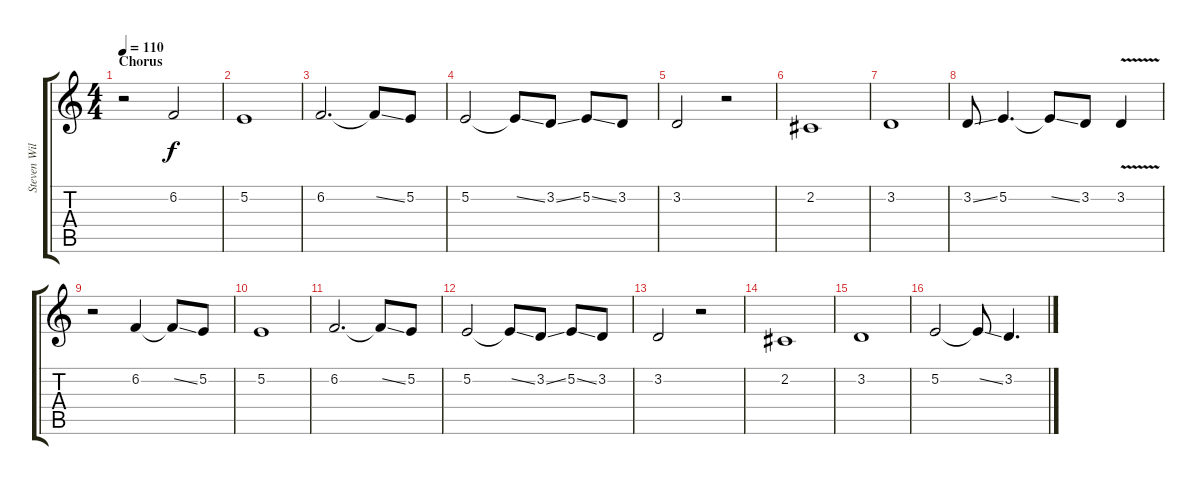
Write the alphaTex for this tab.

\track ("Steven Wilson - Vocals" "Steven Wil") {instrument flute}
\staff {score tabs}
\tuning (E4 B3 G3 D3 A2 E2) {hide}
\ts (4 4)
\section ("" "Chorus")
\tempo 110
\clef g2
\ks c
r.2{dy f} 6.2.2 |
5.2.1 |
6.2.2{d} 6.2{ss t}.8 5.2.8 |
5.2.2 5.2{ss t}.8 3.2{ss}.8 5.2{ss}.8 3.2.8 |
3.2.2 r.2 |
2.2.1 |
3.2.1 |
3.2{ss}.8 5.2.4{d} 5.2{ss t}.8 3.2.8 3.2{v}.4 |
r.2 6.2.4 6.2{ss t}.8 5.2.8 |
5.2.1 |
6.2.2{d} 6.2{ss t}.8 5.2.8 |
5.2.2 5.2{ss t}.8 3.2{ss}.8 5.2{ss}.8 3.2.8 |
3.2.2 r.2 |
2.2.1 |
3.2.1 |
5.2.2 5.2{ss t}.8 3.2.4{d}
